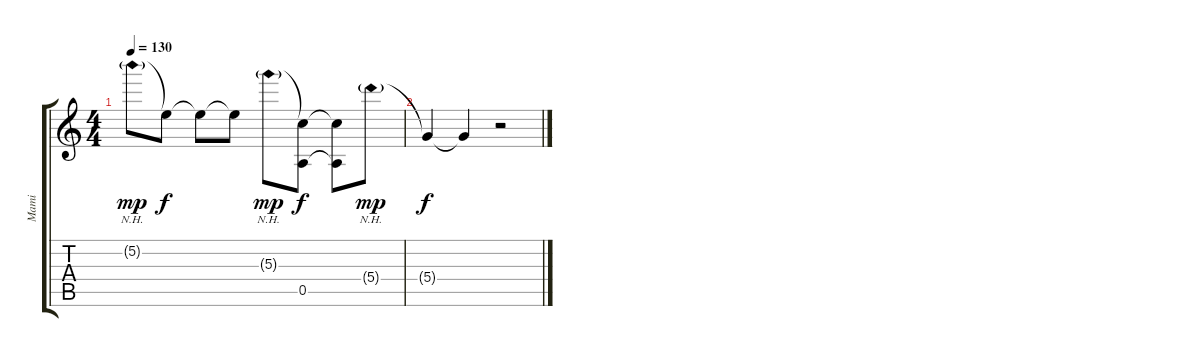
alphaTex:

\track ("Mami" "Mami") {instrument distortionguitar}
\staff {score tabs}
\tuning (E4 B3 G3 D3 A2 E2) {hide}
\ts (4 4)
\tempo 130
\clef g2
\ks c
5.2{nh g}.8{dy mp} 5.2{t}.8{dy f} 5.2{t}.8 5.2{t}.8 5.3{nh g}.8{dy mp} (5.3{t} 0.5).8{dy f} (5.3{t} 0.5{t}).8 5.4{nh g}.8{dy mp} |
5.4{t}.4{dy f} 5.4{t}.4 r.2
